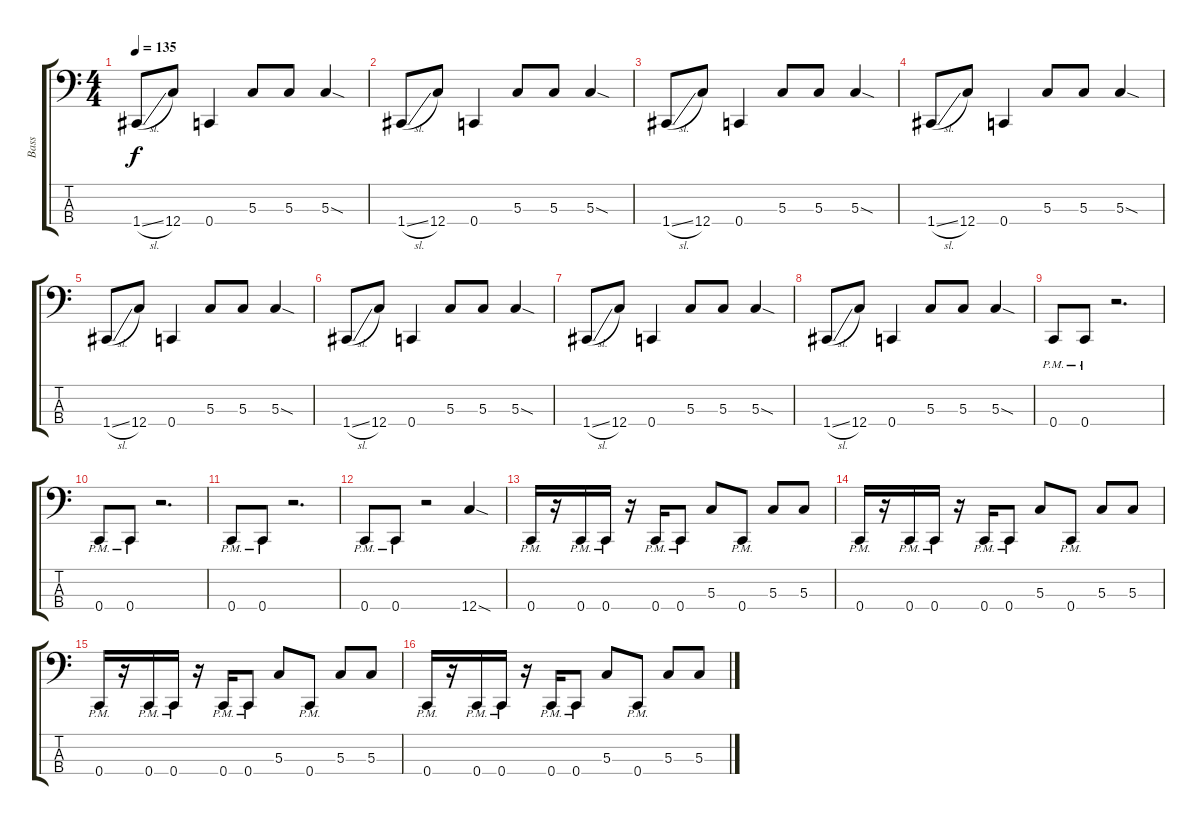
\track ("Bass" "Bass") {instrument electricbassfinger}
\staff {score tabs}
\tuning (F2 C2 G1 C1) {hide}
\ts (4 4)
\tempo 135
\clef f4
\ks c
1.4{sl}.8{dy f} 12.4.8 0.4.4 5.3.8 5.3.8 5.3{sod}.4 |
1.4{sl}.8 12.4.8 0.4.4 5.3.8 5.3.8 5.3{sod}.4 |
1.4{sl}.8 12.4.8 0.4.4 5.3.8 5.3.8 5.3{sod}.4 |
1.4{sl}.8 12.4.8 0.4.4 5.3.8 5.3.8 5.3{sod}.4 |
1.4{sl}.8 12.4.8 0.4.4 5.3.8 5.3.8 5.3{sod}.4 |
1.4{sl}.8 12.4.8 0.4.4 5.3.8 5.3.8 5.3{sod}.4 |
1.4{sl}.8 12.4.8 0.4.4 5.3.8 5.3.8 5.3{sod}.4 |
1.4{sl}.8 12.4.8 0.4.4 5.3.8 5.3.8 5.3{sod}.4 |
0.4{pm}.8 0.4{pm}.8 r.2{d} |
0.4{pm}.8 0.4{pm}.8 r.2{d} |
0.4{pm}.8 0.4{pm}.8 r.2{d} |
0.4{pm}.8 0.4{pm}.8 r.2 12.4{sod}.4 |
0.4{pm}.16 r.16 0.4{pm}.16 0.4{pm}.16 r.16 0.4{pm}.16 0.4{pm}.8 5.3.8 0.4{pm}.8 5.3.8 5.3.8 |
0.4{pm}.16 r.16 0.4{pm}.16 0.4{pm}.16 r.16 0.4{pm}.16 0.4{pm}.8 5.3.8 0.4{pm}.8 5.3.8 5.3.8 |
0.4{pm}.16 r.16 0.4{pm}.16 0.4{pm}.16 r.16 0.4{pm}.16 0.4{pm}.8 5.3.8 0.4{pm}.8 5.3.8 5.3.8 |
0.4{pm}.16 r.16 0.4{pm}.16 0.4{pm}.16 r.16 0.4{pm}.16 0.4{pm}.8 5.3.8 0.4{pm}.8 5.3.8 5.3.8
